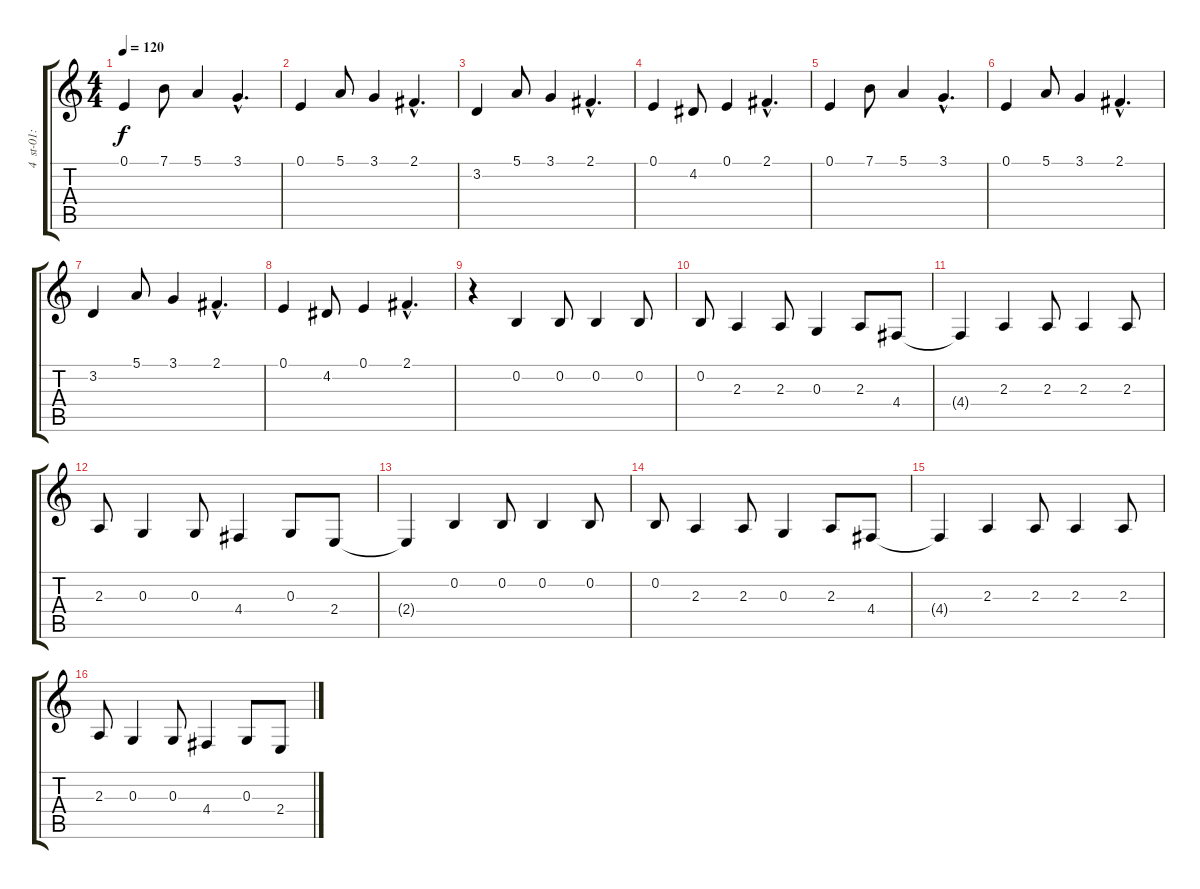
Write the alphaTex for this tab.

\track (" 4  st-01:shamus" " 4  st-01:") {instrument lead5charang}
\staff {score tabs}
\tuning (E4 B3 G3 D3 A2 E2) {hide}
\ts (4 4)
\tempo 120
\clef g2
\ks c
0.1.4{dy f} 7.1.8 5.1.4 3.1{hac}.4{d} |
0.1.4 5.1.8 3.1.4 2.1{hac}.4{d} |
3.2.4 5.1.8 3.1.4 2.1{hac}.4{d} |
0.1.4 4.2.8 0.1.4 2.1{hac}.4{d} |
0.1.4 7.1.8 5.1.4 3.1{hac}.4{d} |
0.1.4 5.1.8 3.1.4 2.1{hac}.4{d} |
3.2.4 5.1.8 3.1.4 2.1{hac}.4{d} |
0.1.4 4.2.8 0.1.4 2.1{hac}.4{d} |
r.4 0.2.4 0.2.8 0.2.4 0.2.8 |
0.2.8 2.3.4 2.3.8 0.3.4 2.3.8 4.4.8 |
4.4{t}.4 2.3.4 2.3.8 2.3.4 2.3.8 |
2.3.8 0.3.4 0.3.8 4.4.4 0.3.8 2.4.8 |
2.4{t}.4 0.2.4 0.2.8 0.2.4 0.2.8 |
0.2.8 2.3.4 2.3.8 0.3.4 2.3.8 4.4.8 |
4.4{t}.4 2.3.4 2.3.8 2.3.4 2.3.8 |
2.3.8 0.3.4 0.3.8 4.4.4 0.3.8 2.4.8
